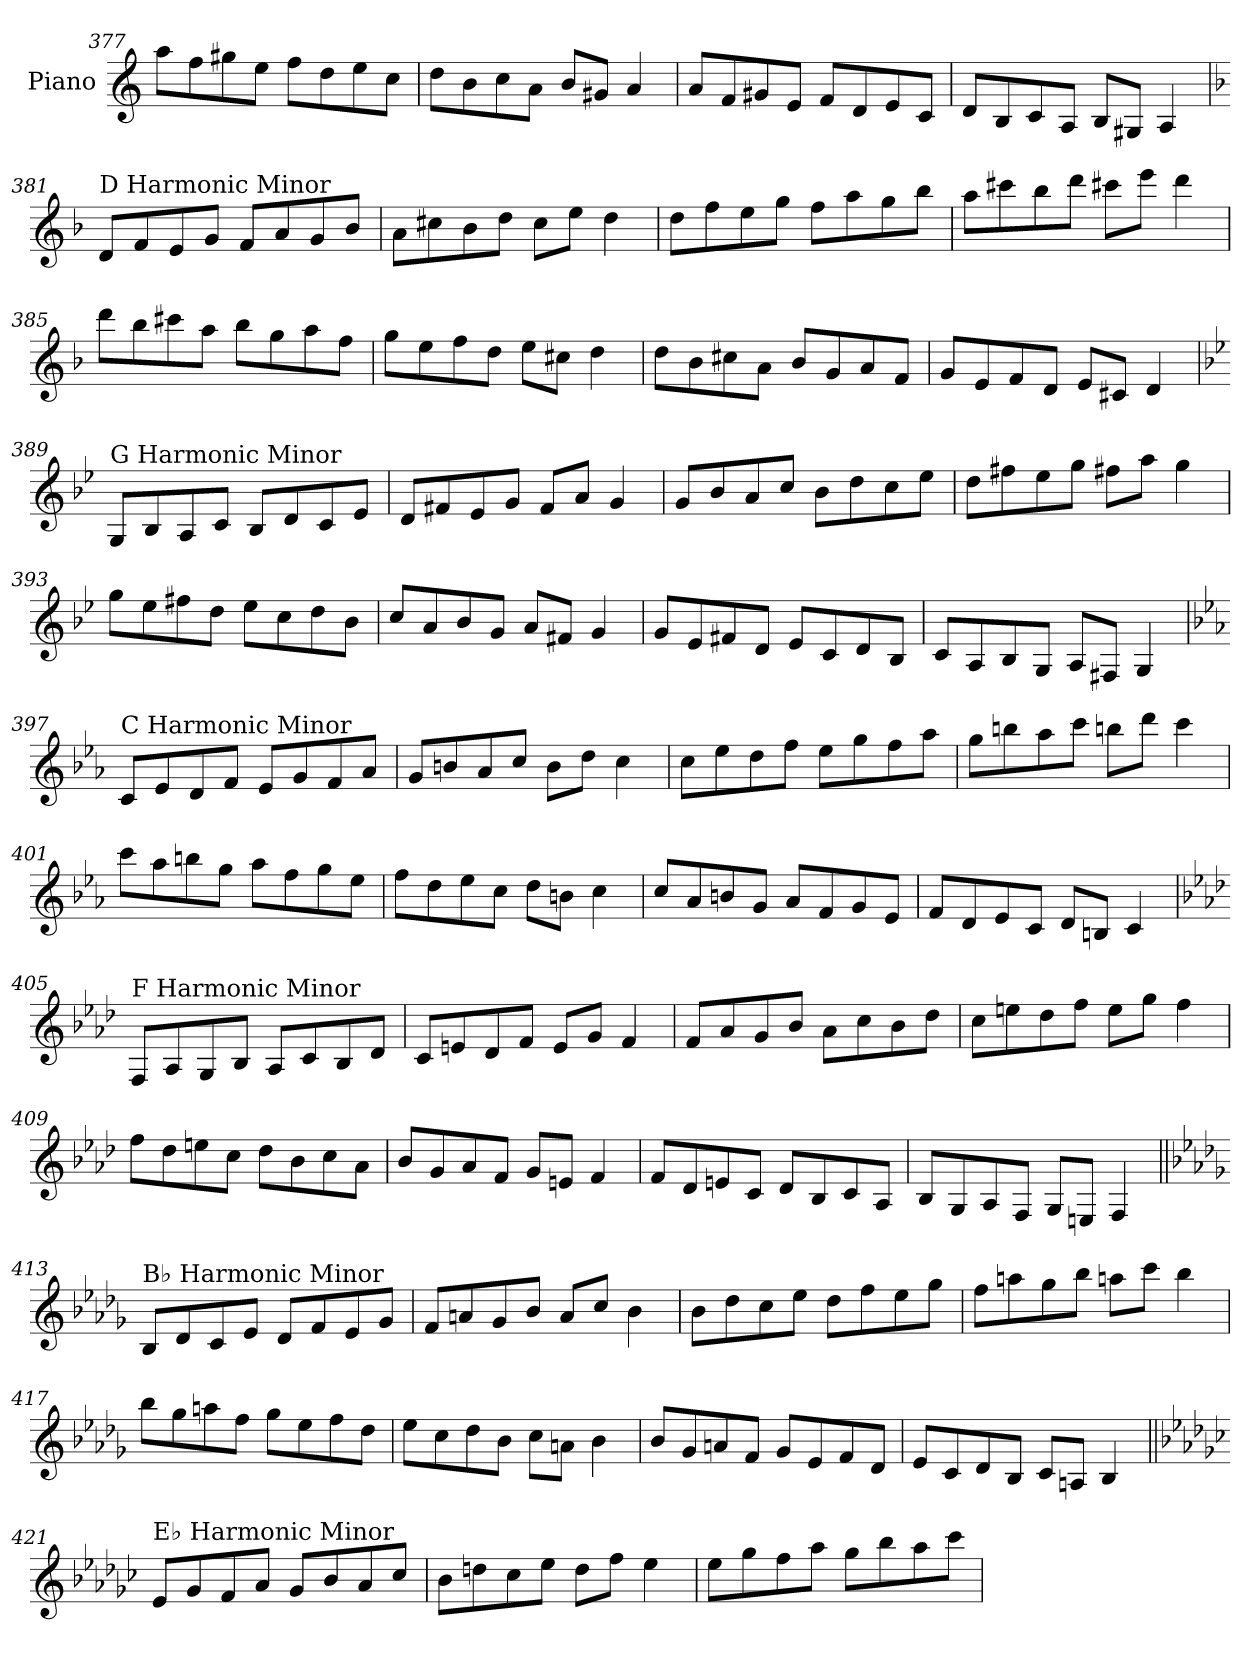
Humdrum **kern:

**kern
*part1
*staff1
*I"Piano
*I'Pno.
!!LO:LB:g=z
*clefG2
*k[]
=377
8aa\L
8ff\
8gg#X\
8ee\J
8ff\L
8dd\
8ee\
8cc\J
=378
8dd\L
8b\
8cc\
8a\J
8b/L
8g#X/J
4a/
=379
8a/L
8f/
8g#X/
8e/J
8f/L
8d/
8e/
8c/J
=380
8d/L
8B/
8c/
8A/J
8B/L
8G#X/J
4A/
!!LO:LB:g=z
=381
*k[b-]
!LO:TX:a:t=D Harmonic Minor
8d/L
8f/
8e/
8g/J
8f/L
8a/
8g/
8b-/J
=382
8a\L
8cc#X\
8b-\
8dd\J
8cc#\L
8ee\J
4dd\
=383
8dd\L
8ff\
8ee\
8gg\J
8ff\L
8aa\
8gg\
8bb-\J
=384
8aa\L
8ccc#X\
8bb-\
8ddd\J
8ccc#X\L
8eee\J
4ddd\
!!LO:LB:g=z
=385
8ddd\L
8bb-\
8ccc#X\
8aa\J
8bb-\L
8gg\
8aa\
8ff\J
=386
8gg\L
8ee\
8ff\
8dd\J
8ee\L
8cc#X\J
4dd\
=387
8dd\L
8b-\
8cc#X\
8a\J
8b-/L
8g/
8a/
8f/J
=388
8g/L
8e/
8f/
8d/J
8e/L
8c#X/J
4d/
!!LO:LB:g=z
=389
*k[b-e-]
!LO:TX:a:t=G Harmonic Minor
8G/L
8B-/
8A/
8c/J
8B-/L
8d/
8c/
8e-/J
=390
8d/L
8f#X/
8e-/
8g/J
8f#/L
8a/J
4g/
=391
8g/L
8b-/
8a/
8cc/J
8b-\L
8dd\
8cc\
8ee-\J
=392
8dd\L
8ff#X\
8ee-\
8gg\J
8ff#X\L
8aa\J
4gg\
!!LO:LB:g=z
=393
8gg\L
8ee-\
8ff#X\
8dd\J
8ee-\L
8cc\
8dd\
8b-\J
=394
8cc/L
8a/
8b-/
8g/J
8a/L
8f#X/J
4g/
=395
8g/L
8e-/
8f#X/
8d/J
8e-/L
8c/
8d/
8B-/J
=396
8c/L
8A/
8B-/
8G/J
8A/L
8F#X/J
4G/
!!LO:LB:g=z
=397
*k[b-e-a-]
!LO:TX:a:t=C Harmonic Minor
8c/L
8e-/
8d/
8f/J
8e-/L
8g/
8f/
8a-/J
=398
8g/L
8bn/
8a-/
8cc/J
8b\L
8dd\J
4cc\
=399
8cc\L
8ee-\
8dd\
8ff\J
8ee-\L
8gg\
8ff\
8aa-\J
=400
8gg\L
8bbn\
8aa-\
8ccc\J
8bbn\L
8ddd\J
4ccc\
!!LO:LB:g=z
=401
8ccc\L
8aa-\
8bbn\
8gg\J
8aa-\L
8ff\
8gg\
8ee-\J
=402
8ff\L
8dd\
8ee-\
8cc\J
8dd\L
8bn\J
4cc\
=403
8cc/L
8a-/
8bn/
8g/J
8a-/L
8f/
8g/
8e-/J
=404
8f/L
8d/
8e-/
8c/J
8d/L
8Bn/J
4c/
!!LO:PB:g=z
=405
*k[b-e-a-d-]
!LO:TX:a:t=F Harmonic Minor
8F/L
8A-/
8G/
8B-/J
8A-/L
8c/
8B-/
8d-/J
=406
8c/L
8en/
8d-/
8f/J
8e/L
8g/J
4f/
=407
8f/L
8a-/
8g/
8b-/J
8a-\L
8cc\
8b-\
8dd-\J
=408
8cc\L
8een\
8dd-\
8ff\J
8ee\L
8gg\J
4ff\
!!LO:LB:g=z
=409
8ff\L
8dd-\
8een\
8cc\J
8dd-\L
8b-\
8cc\
8a-\J
=410
8b-/L
8g/
8a-/
8f/J
8g/L
8en/J
4f/
=411
8f/L
8d-/
8en/
8c/J
8d-/L
8B-/
8c/
8A-/J
=412
8B-/L
8G/
8A-/
8F/J
8G/L
8En/J
4F/
!!LO:LB:g=z
=413||
*k[b-e-a-d-g-]
!LO:TX:a:t=B♭ Harmonic Minor
8B-/L
8d-/
8c/
8e-/J
8d-/L
8f/
8e-/
8g-/J
=414
8f/L
8an/
8g-/
8b-/J
8a/L
8cc/J
4b-\
=415
8b-\L
8dd-\
8cc\
8ee-\J
8dd-\L
8ff\
8ee-\
8gg-\J
=416
8ff\L
8aan\
8gg-\
8bb-\J
8aan\L
8ccc\J
4bb-\
!!LO:LB:g=z
=417
8bb-\L
8gg-\
8aan\
8ff\J
8gg-\L
8ee-\
8ff\
8dd-\J
=418
8ee-\L
8cc\
8dd-\
8b-\J
8cc\L
8an\J
4b-\
=419
8b-/L
8g-/
8an/
8f/J
8g-/L
8e-/
8f/
8d-/J
=420
8e-/L
8c/
8d-/
8B-/J
8c/L
8An/J
4B-/
!!LO:LB:g=z
=421||
*k[b-e-a-d-g-c-]
!LO:TX:a:t=E♭ Harmonic Minor
8e-/L
8g-/
8f/
8a-/J
8g-/L
8b-/
8a-/
8cc-/J
=422
8b-\L
8ddn\
8cc-\
8ee-\J
8dd\L
8ff\J
4ee-\
=423
8ee-\L
8gg-\
8ff\
8aa-\J
8gg-\L
8bb-\
8aa-\
8ccc-\J
=
*-
